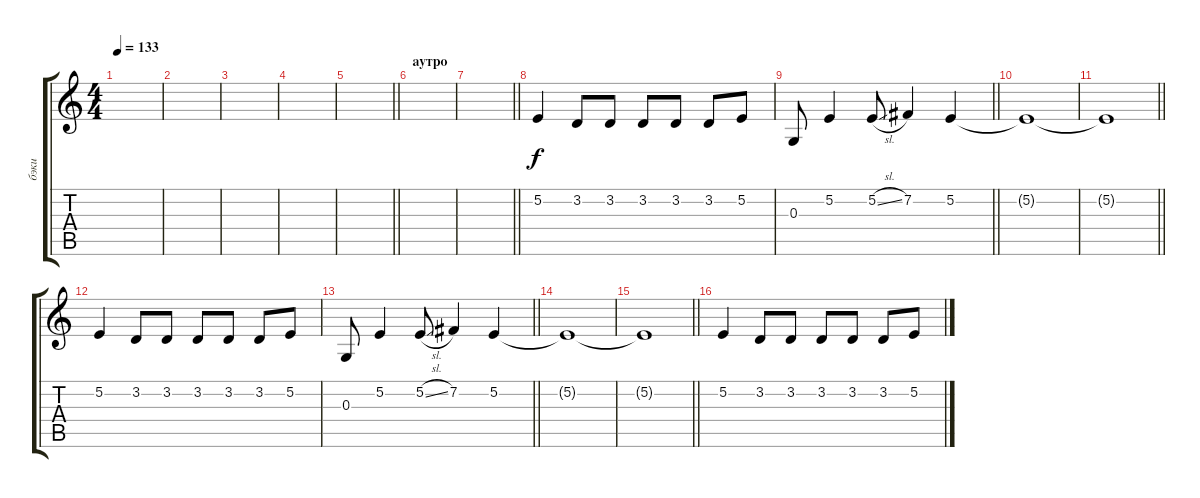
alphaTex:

\track ("бэки" "бэки") {instrument oboe}
\staff {score tabs}
\tuning (E4 B3 G3 D3 A2 E2) {hide}
\ts (4 4)
\tempo 133
\clef g2
\ks c
|
|
|
|
\barLineRight lightlight
|
\section ("" "аутро")
|
\barLineRight lightlight
|
5.2.4 3.2.8 3.2.8 3.2.8 3.2.8 3.2.8 5.2.8 |
\barLineRight lightlight
0.3.8 5.2.4 5.2{sl}.8 7.2.4 5.2.4{volume 6} |
5.2{t}.1 |
\barLineRight lightlight
5.2{t}.1 |
5.2.4{volume 13} 3.2.8 3.2.8 3.2.8 3.2.8 3.2.8 5.2.8 |
\barLineRight lightlight
0.3.8 5.2.4 5.2{sl}.8 7.2.4 5.2.4{volume 6} |
5.2{t}.1 |
\barLineRight lightlight
5.2{t}.1 |
5.2.4{volume 13} 3.2.8 3.2.8 3.2.8 3.2.8 3.2.8 5.2.8
